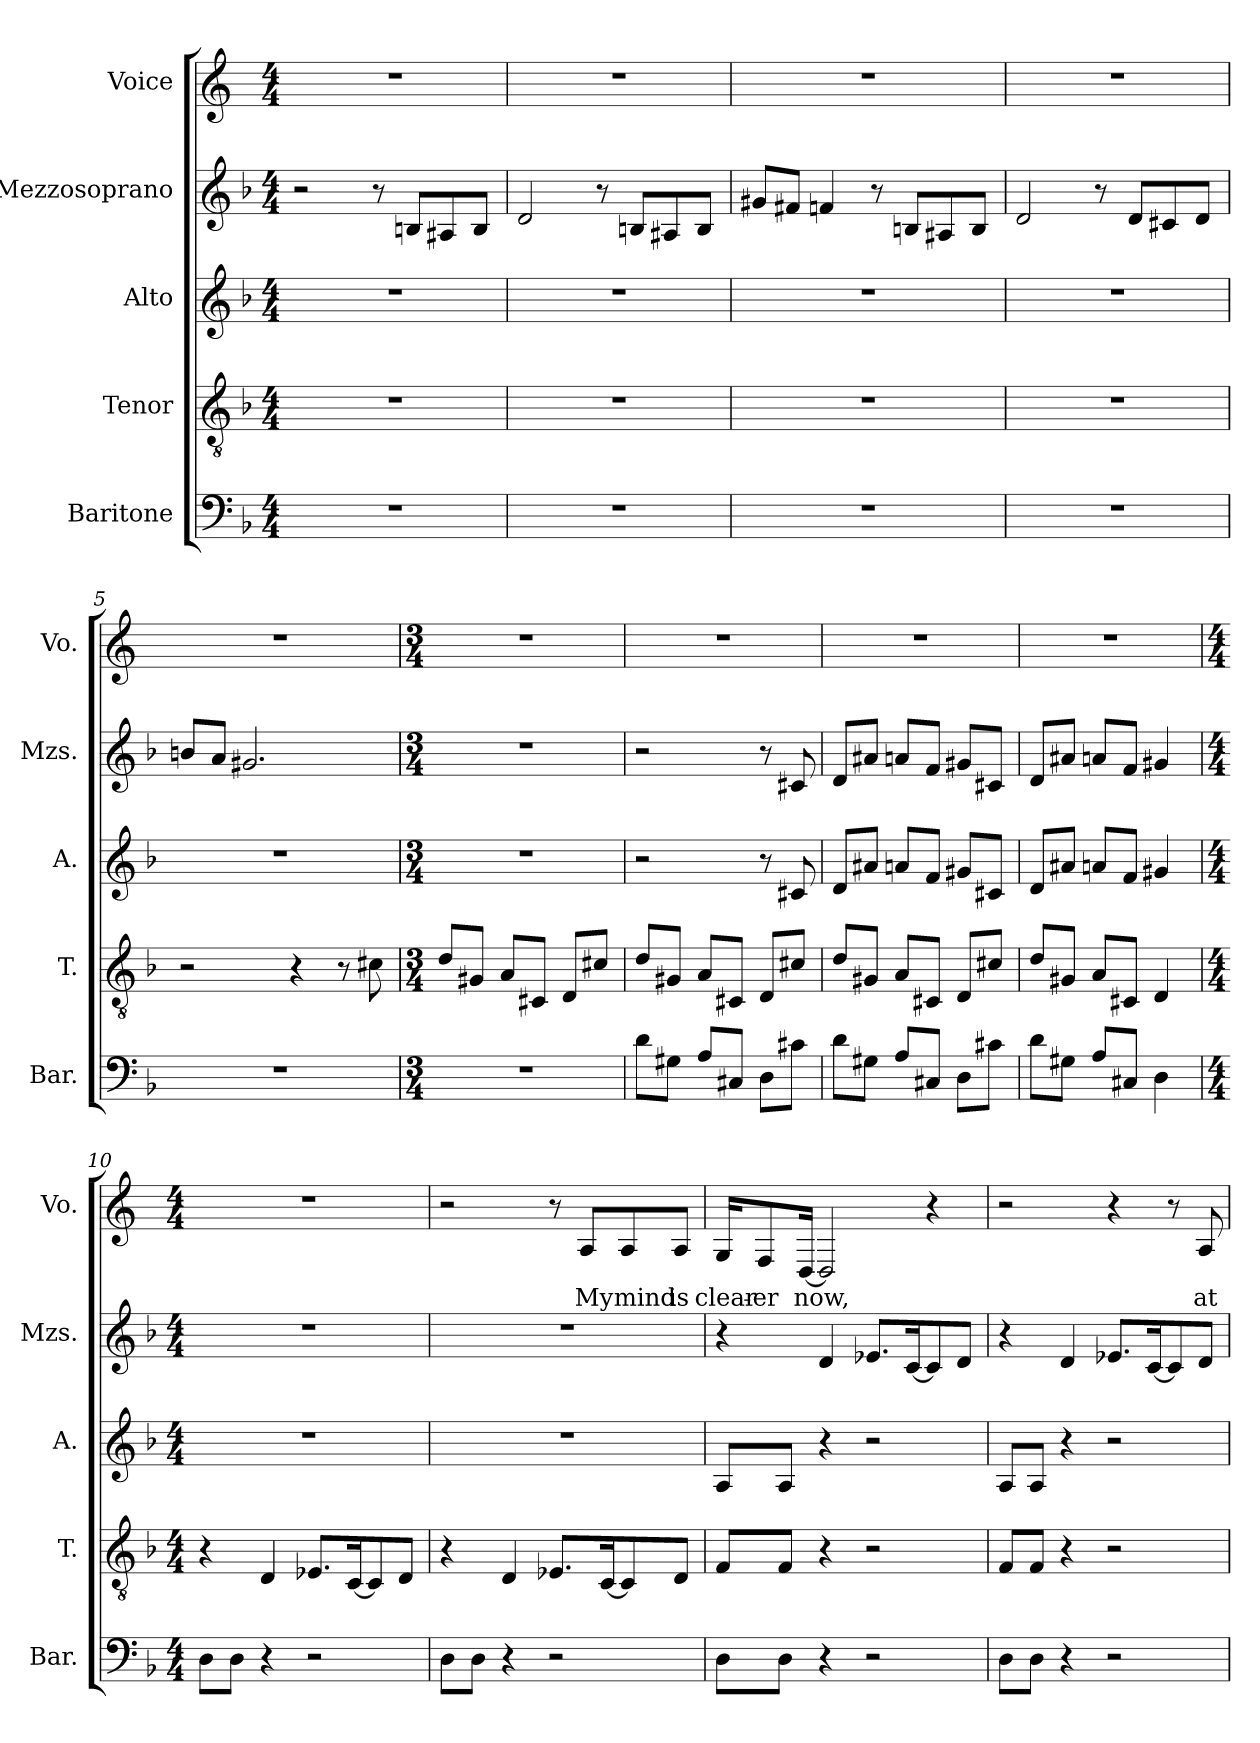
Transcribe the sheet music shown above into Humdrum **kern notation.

**kern	**kern	**kern	**kern	**kern	**text
*part5	*part4	*part3	*part2	*part1	*part1
*staff5	*staff4	*staff3	*staff2	*staff1	*staff1
*I"Baritone	*I"Tenor	*I"Alto	*I"Mezzosoprano	*I"Voice	*
*I'Bar.	*I'T.	*I'A.	*I'Mzs.	*I'Vo.	*
*clefF4	*clefGv2	*clefG2	*clefG2	*clefG2	*
*k[b-]	*k[b-]	*k[b-]	*k[b-]	*k[]	*
*F:	*F:	*F:	*F:	*C:	*
*M4/4	*M4/4	*M4/4	*M4/4	*M4/4	*
=1	=1	=1	=1	=1	=1
1r	1r	1r	2r	1r	.
.	.	.	8r	.	.
.	.	.	8Bn/L	.	.
.	.	.	8A#X/	.	.
.	.	.	8B/J	.	.
=2	=2	=2	=2	=2	=2
1r	1r	1r	2d/	1r	.
.	.	.	8r	.	.
.	.	.	8Bn/L	.	.
.	.	.	8A#X/	.	.
.	.	.	8B/J	.	.
=3	=3	=3	=3	=3	=3
1r	1r	1r	8g#X/L	1r	.
.	.	.	8f#X/J	.	.
.	.	.	4fn/	.	.
.	.	.	8r	.	.
.	.	.	8Bn/L	.	.
.	.	.	8A#X/	.	.
.	.	.	8B/J	.	.
=4	=4	=4	=4	=4	=4
1r	1r	1r	2d/	1r	.
.	.	.	8r	.	.
.	.	.	8d/L	.	.
.	.	.	8c#X/	.	.
.	.	.	8d/J	.	.
=5	=5	=5	=5	=5	=5
1r	2r	1r	8bn/L	1r	.
.	.	.	8a/J	.	.
.	.	.	2.g#X/	.	.
.	4r	.	.	.	.
.	8r	.	.	.	.
.	8c#X\	.	.	.	.
=6	=6	=6	=6	=6	=6
*M3/4	*M3/4	*M3/4	*M3/4	*M3/4	*
2.r	8d/L	2.r	2.r	2.r	.
.	8G#X/J	.	.	.	.
.	8A/L	.	.	.	.
.	8C#X/J	.	.	.	.
.	8D/L	.	.	.	.
.	8c#X/J	.	.	.	.
!!LO:LB:g=z
=7	=7	=7	=7	=7	=7
8d\L	8d/L	2r	2r	2.r	.
8G#X\J	8G#X/J	.	.	.	.
8A/L	8A/L	.	.	.	.
8C#X/J	8C#X/J	.	.	.	.
8D\L	8D/L	8r	8r	.	.
8c#X\J	8c#X/J	8c#X/	8c#X/	.	.
=8	=8	=8	=8	=8	=8
8d\L	8d/L	8d/L	8d/L	2.r	.
8G#X\J	8G#X/J	8a#X/J	8a#X/J	.	.
8A/L	8A/L	8an/L	8an/L	.	.
8C#X/J	8C#X/J	8f/J	8f/J	.	.
8D\L	8D/L	8g#X/L	8g#X/L	.	.
8c#X\J	8c#X/J	8c#X/J	8c#X/J	.	.
=9	=9	=9	=9	=9	=9
8d\L	8d/L	8d/L	8d/L	2.r	.
8G#X\J	8G#X/J	8a#X/J	8a#X/J	.	.
8A/L	8A/L	8an/L	8an/L	.	.
8C#X/J	8C#X/J	8f/J	8f/J	.	.
4D\	4D/	4g#X/	4g#X/	.	.
=10	=10	=10	=10	=10	=10
*M4/4	*M4/4	*M4/4	*M4/4	*M4/4	*
8D\L	4r	1r	1r	1r	.
8D\J	.	.	.	.	.
4r	4D/	.	.	.	.
2r	8.E-X/L	.	.	.	.
.	[16C/K	.	.	.	.
.	8C/]	.	.	.	.
.	8D/J	.	.	.	.
=11	=11	=11	=11	=11	=11
8D\L	4r	1r	1r	2r	.
8D\J	.	.	.	.	.
4r	4D/	.	.	.	.
2r	8.E-X/L	.	.	8r	.
.	.	.	.	8A/L	My
.	[16C/K	.	.	.	.
.	8C/]	.	.	8A/	mind
.	8D/J	.	.	8A/J	is
!!LO:LB:g=z
=12	=12	=12	=12	=12	=12
8D\L	8F/L	8A/L	4r	16G/KL	clear-
.	.	.	.	8F/	-er
8D\J	8F/J	8A/J	.	.	.
.	.	.	.	[16D/Jk	now,
4r	4r	4r	4d/	2D/]	.
2r	2r	2r	8.e-X/L	.	.
.	.	.	[16c/K	.	.
.	.	.	8c/]	4r	.
.	.	.	8d/J	.	.
=13	=13	=13	=13	=13	=13
8D\L	8F/L	8A/L	4r	2r	.
8D\J	8F/J	8A/J	.	.	.
4r	4r	4r	4d/	.	.
2r	2r	2r	8.e-X/L	4r	.
.	.	.	[16c/K	.	.
.	.	.	8c/]	8r	.
.	.	.	8d/J	8A/	at
=	=	=	=	=	=
*-	*-	*-	*-	*-	*-
